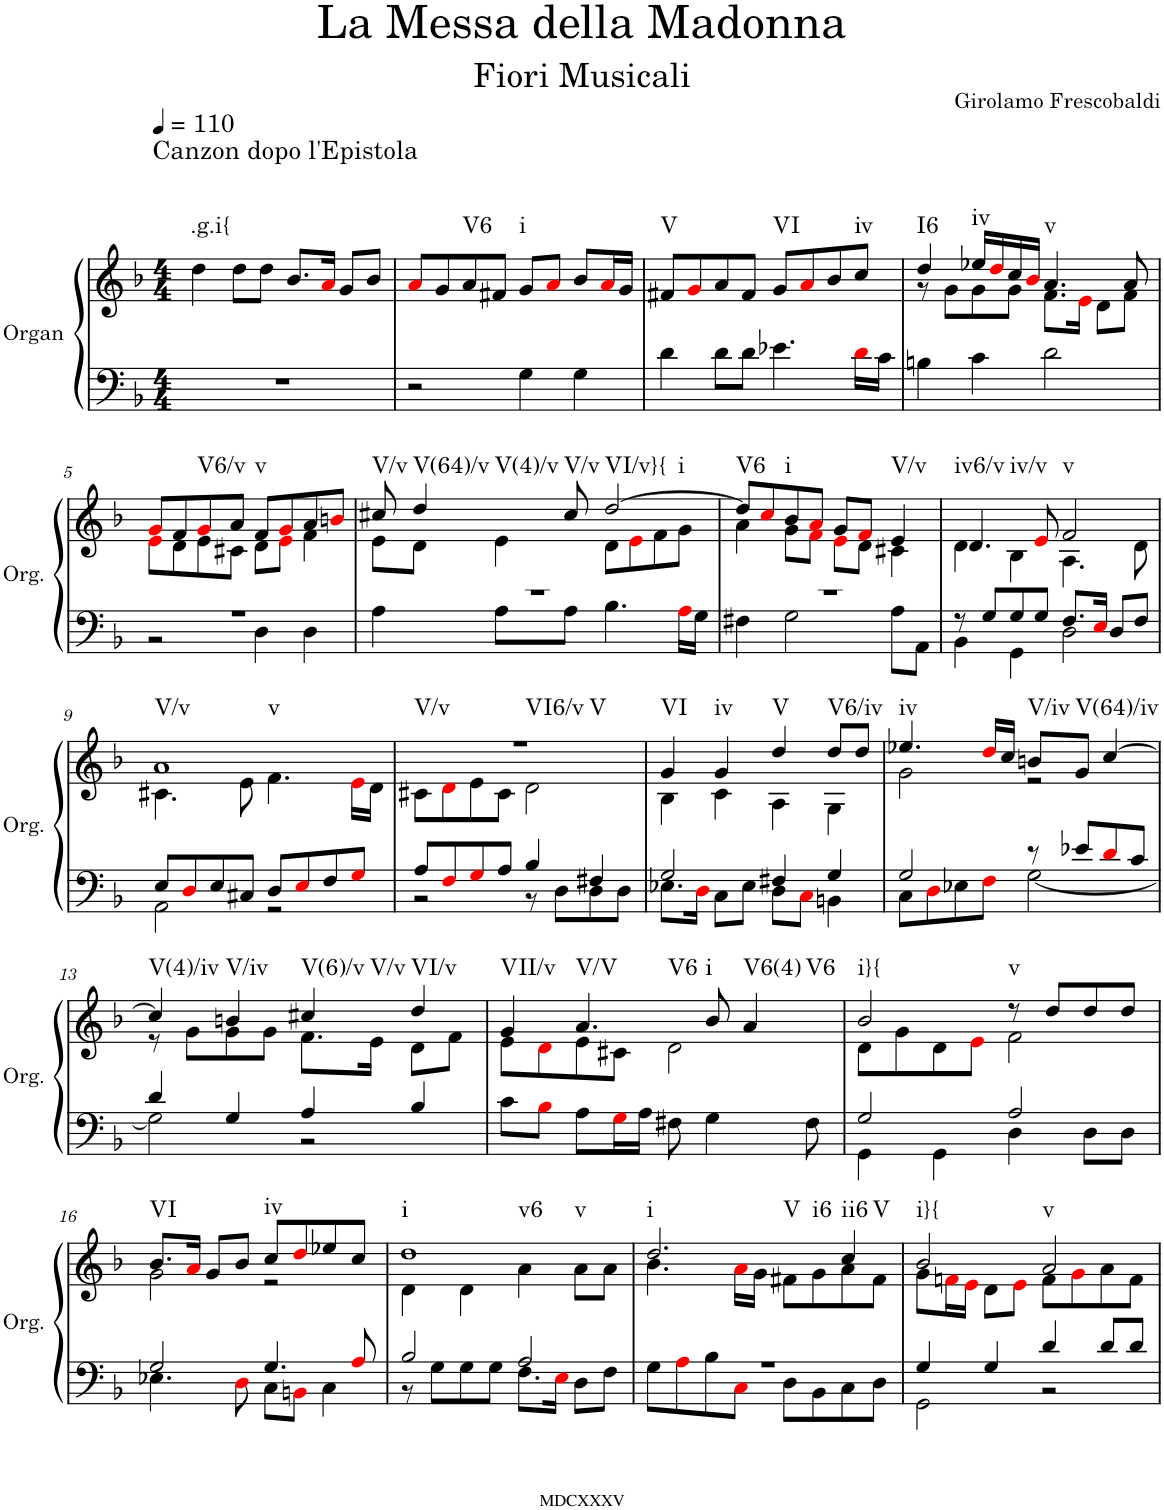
**kern	**kern	**harte	**kern
*part2	*part2	*part2	*part1
*staff3	*staff2	*	*staff1
*I"Organ	*	*	*I"Voice
*I'Org.	*	*	*I'Vo.
*clefF4	*clefG2	*	*clefGv2
*k[b-]	*k[b-]	*	*k[b-]
*M4/4	*M4/4	*	*M4/4
*MM110	*MM110	*	*MM110
=1	=1	=1	=1
!	!LO:TX:a:t=Canzon dopo l'Epistola	!LO:H:kt=.g.i{	!
1r	4dd\	N	1r
.	8dd\L	.	.
.	8dd\J	.	.
.	8.b-/L	.	.
.	16ai/Jk	.	.
.	8g/L	.	.
.	8b-/J	.	.
=2	=2	=2	=2
2r	8ai/L	.	1r
.	8g/	.	.
!	!	!LO:H:kt=V6	!
.	8a/	N	.
.	8f#X/J	.	.
!	!	!LO:H:kt=i	!
4G\	8g/L	N	.
.	8ai/J	.	.
4G\	8b-/L	.	.
.	16ai/L	.	.
.	16g/JJ	.	.
=3	=3	=3	=3
!	!	!LO:H:kt=V	!
4d\	8f#X/L	N	1r
.	8gi/	.	.
8d\L	8a/	.	.
8d\J	8f#/J	.	.
!	!	!LO:H:kt=VI	!
4.e-X\	8g/L	N	.
.	8ai/	.	.
.	8b-/	.	.
!	!	!LO:H:kt=iv	!
16di\LL	8cc/J	N	.
16c\JJ	.	.	.
=4	=4	=4	=4
*	*^	*	*
!	!	!	!LO:H:kt=I6	!
4Bn\	4dd/	8r	N	1r
.	.	8g\L	.	.
!	!	!	!LO:H:kt=iv	!
4c\	16ee-X/LL	8g\	N	.
.	16ddi/	.	.	.
.	16cc/	8g\J	.	.
.	16b-i/JJ	.	.	.
!	!	!	!LO:H:kt=v	!
2d\	4.a/	8.f\L	N	.
.	.	16ei\Jk	.	.
.	.	8d\L	.	.
.	8a/	8f\J	.	.
!!LO:LB:g=z
=5	=5	=5	=5	=5
*^	*	*	*	*
1r	2r	8gi/L	8ei\L	.	1r
.	.	8f/	8d\	.	.
!	!	!	!	!LO:H:kt=V6/v	!
.	.	8gi/	8e\	N	.
.	.	8a/J	8c#X\J	.	.
!	!	!	!	!LO:H:kt=v	!
.	4D\	8f/L	8d\L	N	.
.	.	8gi/	8ei\J	.	.
.	4D\	8a/	4f\	.	.
.	.	8bni/J	.	.	.
=6	=6	=6	=6	=6	=6
!	!	!	!	!LO:H:kt=V/v	!
1r	4A\	8cc#X/	8e\L	N	1r
!	!	!	!	!LO:H:n=1:kt=V(64)/v	!
!	!	!	!	!LO:H:n=2:kt=V(4)/v	!
.	.	4dd/	8d\J	N N	.
.	8A\L	.	4e\	.	.
!	!	!	!	!LO:H:kt=V/v	!
.	8A\J	8cc#/	.	N	.
!	!	!	!	!LO:H:n=1:kt=VI/v}{	!
!	!	!	!	!LO:H:n=2:kt=i	!
.	4.B-\	[2dd/	8d\L	N N	.
.	.	.	8ei\	.	.
.	.	.	8f\	.	.
.	16Ai\LL	.	8g\J	.	.
.	16G\JJ	.	.	.	.
=7	=7	=7	=7	=7	=7
!	!	!	!	!LO:H:kt=V6	!
1r	4F#X\	8dd/L]	4a\	N	1r
.	.	8cci/	.	.	.
!	!	!	!	!LO:H:kt=i	!
.	2G\	8b-/	8g\L	N	.
.	.	8ai/J	8fi\J	.	.
.	.	8g/L	8ei\L	.	.
.	.	8fi/J	8d\J	.	.
!	!	!	!	!LO:H:kt=V/v	!
.	8A\L	4e/	4c#X\	N	.
.	8AA\J	.	.	.	.
=8	=8	=8	=8	=8	=8
!	!	!	!	!LO:H:n=1:kt=iv6/v	!
!	!	!	!	!LO:H:n=2:kt=iv/v	!
8r	4BB-\	4.d/	4d\	N N	1r
8G/L	.	.	.	.	.
8G/	4GG\	.	4B-\	.	.
8G/J	.	8ei/	.	.	.
!	!	!	!	!LO:H:kt=v	!
8.F/L	2D\	2f/	4.A\	N	.
16Ei/Jk	.	.	.	.	.
8D/L	.	.	.	.	.
8F/J	.	.	8d\	.	.
!!LO:LB:g=z
=9	=9	=9	=9	=9	=9
!	!	!	!	!LO:H:n=1:kt=V/v	!
!	!	!	!	!LO:H:n=2:kt=v	!
8E/L	2AA\	1a	4.c#X\	N N	1r
8Di/	.	.	.	.	.
8E/	.	.	.	.	.
8C#X/J	.	.	8e\	.	.
8D/L	2r	.	4.f\	.	.
8Ei/	.	.	.	.	.
8F/	.	.	.	.	.
8Gi/J	.	.	16ei\LL	.	.
.	.	.	16d\JJ	.	.
=10	=10	=10	=10	=10	=10
!	!	!	!	!LO:H:n=1:kt=V/v	!
!	!	!	!	!LO:H:n=2:kt=VI6/v	!
!	!	!	!	!LO:H:n=3:kt=V	!
8A/L	2r	1r	8c#X\L	N N N	1r
8Fi/	.	.	8di\	.	.
8Gi/	.	.	8e\	.	.
8A/J	.	.	8c#\J	.	.
4B-/	8r	.	2d\	.	.
.	8D\L	.	.	.	.
4F#X/	8D\	.	.	.	.
.	8D\J	.	.	.	.
=11	=11	=11	=11	=11	=11
!	!	!	!	!LO:H:kt=VI	!
2G/	8.E-X\L	4g/	4B-\	N	1r
.	16Di\Jk	.	.	.	.
!	!	!	!	!LO:H:kt=iv	!
.	8C\L	4g/	4c\	N	.
.	8E-\J	.	.	.	.
!	!	!	!	!LO:H:kt=V	!
4F#X/	8D\L	4dd/	4A\	N	.
.	8Ci\J	.	.	.	.
!	!	!	!	!LO:H:kt=V6/iv	!
4G/	4BBn\	8dd/L	4G\	N	.
.	.	8dd/J	.	.	.
=12	=12	=12	=12	=12	=12
!	!	!	!	!LO:H:kt=iv	!
2G/	8C\L	4.ee-X/	2g\	N	1r
.	8Di\	.	.	.	.
.	8E-X\	.	.	.	.
.	8Fi\J	16ddi/LL	.	.	.
.	.	16cc/JJ	.	.	.
!	!	!	!	!LO:H:kt=V/iv	!
8r	[2G\	8bn/L	2r	N	.
!	!	!	!	!LO:H:kt=V(64)/iv	!
8e-X/L	.	8g/J	.	N	.
8di/	.	[4cc/	.	.	.
8c/J	.	.	.	.	.
!!LO:LB:g=z
=13	=13	=13	=13	=13	=13
!	!	!	!	!LO:H:kt=V(4)/iv	!
4d/	2G\]	4cc/]	8r	N	1r
.	.	.	8g\L	.	.
!	!	!	!	!LO:H:kt=V/iv	!
4G/	.	4bn/	8g\	N	.
.	.	.	8g\J	.	.
!	!	!	!	!LO:H:n=1:kt=V(6)/v	!
!	!	!	!	!LO:H:n=2:kt=V/v	!
4A/	2r	4cc#X/	8.f\L	N N	.
.	.	.	16e\Jk	.	.
!	!	!	!	!LO:H:kt=VI/v	!
4B-/	.	4dd/	8d\L	N	.
.	.	.	8f\J	.	.
*v	*v	*	*	*	*
=14	=14	=14	=14	=14
!	!	!	!LO:H:kt=VII/v	!
8c\L	4g/	8e\L	N	1r
8B-i\J	.	8di\	.	.
!	!	!	!LO:H:n=1:kt=V/V	!
!	!	!	!LO:H:n=2:kt=V6	!
8A\L	4.a/	8e\	N N	.
16Gi\L	.	8c#X\J	.	.
16A\JJ	.	.	.	.
8F#X\	.	2d\	.	.
!	!	!	!LO:H:kt=i	!
4G\	8b-/	.	N	.
!	!	!	!LO:H:n=1:kt=V6(4)	!
!	!	!	!LO:H:n=2:kt=V6	!
.	4a/	.	N N	.
8F#\	.	.	.	.
=15	=15	=15	=15	=15
*^	*	*	*	*
!	!	!	!	!LO:H:kt=i}{	!
2G/	4GG\	2b-/	8d\L	N	1r
.	.	.	8g\	.	.
.	4GG\	.	8d\	.	.
.	.	.	8ei\J	.	.
!	!	!	!	!LO:H:kt=v	!
2A/	4D\	8r	2f\	N	.
.	.	8dd/L	.	.	.
.	8D\L	8dd/	.	.	.
.	8D\J	8dd/J	.	.	.
!!LO:LB:g=z
=16	=16	=16	=16	=16	=16
!	!	!	!	!LO:H:kt=VI	!
2G/	4.E-X\	8.b-/L	2g\	N	1r
.	.	16ai/Jk	.	.	.
.	.	8g/L	.	.	.
.	8Di\	8b-/J	.	.	.
!	!	!	!	!LO:H:kt=iv	!
4.G/	8C\L	8cc/L	2r	N	.
.	8BBni\J	8ddi/	.	.	.
.	4C\	8ee-X/	.	.	.
8Ai/	.	8cc/J	.	.	.
=17	=17	=17	=17	=17	=17
!	!	!	!	!LO:H:n=1:kt=i	!
!	!	!	!	!LO:H:n=2:kt=v6	!
!	!	!	!	!LO:H:n=3:kt=v	!
2B-/	8r	1dd	4d\	N N N	1r
.	8G\L	.	.	.	.
.	8G\	.	4d\	.	.
.	8G\J	.	.	.	.
2A/	8.F\L	.	4a\	.	.
.	16Ei\Jk	.	.	.	.
.	8D\L	.	8a\L	.	.
.	8F\J	.	8a\J	.	.
=18	=18	=18	=18	=18	=18
!	!	!	!	!LO:H:n=1:kt=i	!
!	!	!	!	!LO:H:n=2:kt=V	!
!	!	!	!	!LO:H:n=3:kt=i6	!
1r	8G\L	2.dd/	4.b-\	N N N	1r
.	8Ai\	.	.	.	.
.	8B-\	.	.	.	.
.	8Ci\J	.	16ai\LL	.	.
.	.	.	16g\JJ	.	.
.	8D\L	.	8f#X\L	.	.
.	8BB-\	.	8g\	.	.
!	!	!	!	!LO:H:n=1:kt=ii6	!
!	!	!	!	!LO:H:n=2:kt=V	!
.	8C\	4cc/	8a\	N N	.
.	8D\J	.	8f#\J	.	.
=19	=19	=19	=19	=19	=19
!	!	!	!	!LO:H:kt=i}{	!
4G/	2GG\	2b-/	8g\L	N	1r
.	.	.	16fni\L	.	.
.	.	.	16ei\JJ	.	.
4G/	.	.	8d\L	.	.
.	.	.	8ei\J	.	.
!	!	!	!	!LO:H:kt=v	!
4d/	2r	2a/	8f\L	N	.
.	.	.	8gi\	.	.
8d/L	.	.	8a\	.	.
8d/J	.	.	8f\J	.	.
*v	*v	*	*	*	*
*	*v	*v	*	*
=	=	=	=
*-	*-	*-	*-
